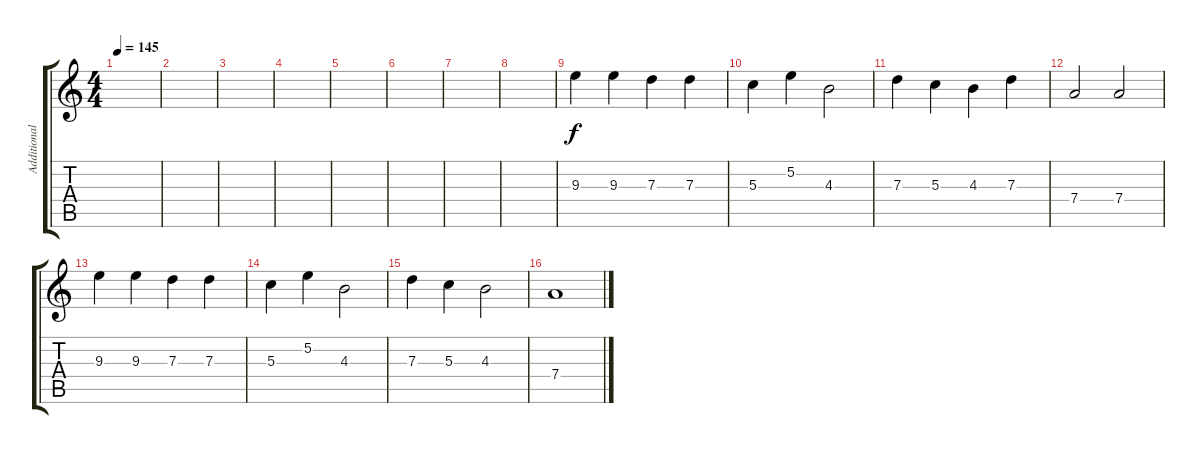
\track ("Additional Guitar" "Additional") {instrument distortionguitar}
\staff {score tabs}
\tuning (E4 B3 G3 D3 A2 E2) {hide}
\ts (4 4)
\tempo 145
\clef g2
\ks c
|
|
|
|
|
|
|
|
9.3.4{volume 5} 9.3.4 7.3.4 7.3.4 |
5.3.4 5.2.4 4.3.2 |
7.3.4 5.3.4 4.3.4 7.3.4 |
7.4.2 7.4.2 |
9.3.4 9.3.4 7.3.4 7.3.4 |
5.3.4 5.2.4 4.3.2 |
7.3.4 5.3.4 4.3.2 |
7.4.1
